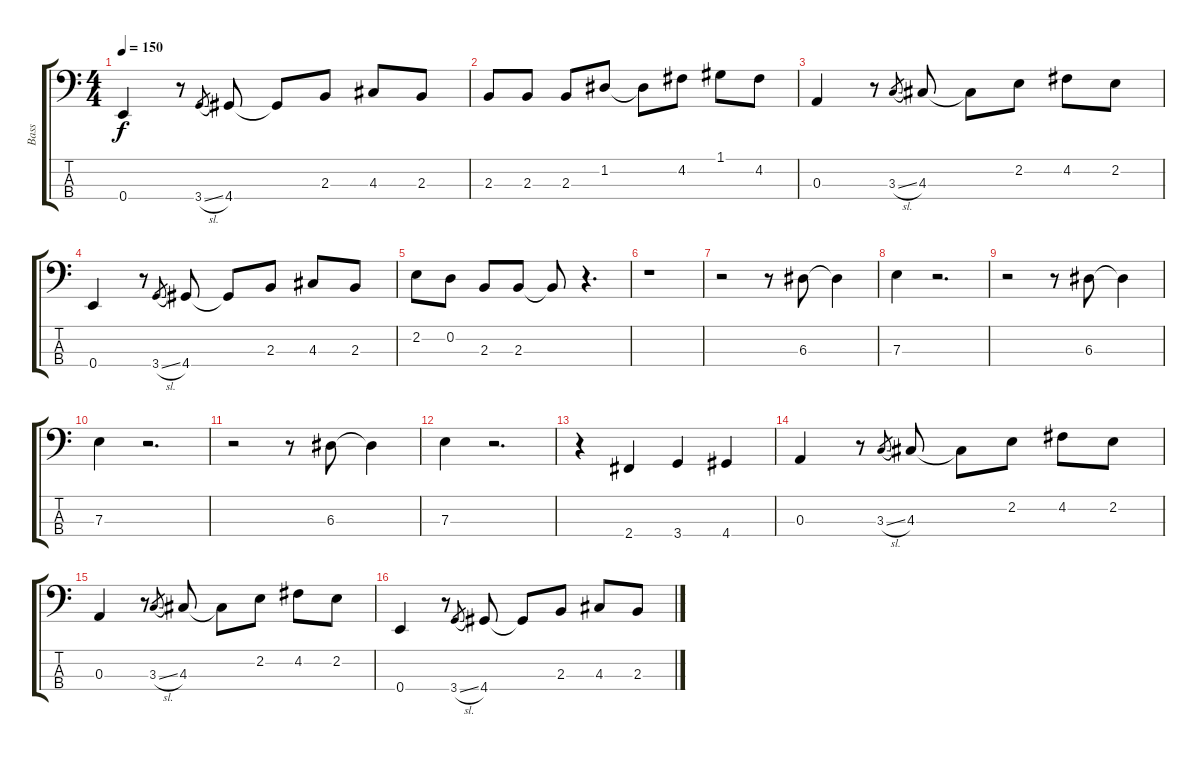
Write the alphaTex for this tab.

\track ("Bass" "Bass") {instrument acousticguitarnylon}
\staff {score tabs}
\tuning (G2 D2 A1 E1) {hide}
\ts (4 4)
\tempo 150
\clef f4
\ks c
0.4.4{dy f} r.8 3.4{sl}.8{gr} 4.4.8 4.4{t}.8 2.3.8 4.3.8 2.3.8 |
2.3.8 2.3.8 2.3.8 1.2.8 1.2{t}.8 4.2.8 1.1.8 4.2.8 |
0.3.4 r.8 3.3{sl}.8{gr} 4.3.8 4.3{t}.8 2.2.8 4.2.8 2.2.8 |
0.4.4 r.8 3.4{sl}.8{gr} 4.4.8 4.4{t}.8 2.3.8 4.3.8 2.3.8 |
2.2.8 0.2.8 2.3.8 2.3.8 2.3{t}.8 r.4{d} |
r.1 |
r.2 r.8 6.3.8 6.3{t}.4 |
7.3.4 r.2{d} |
r.2 r.8 6.3.8 6.3{t}.4 |
7.3.4 r.2{d} |
r.2 r.8 6.3.8 6.3{t}.4 |
7.3.4 r.2{d} |
r.4 2.4.4 3.4.4 4.4.4 |
0.3.4 r.8 3.3{sl}.8{gr} 4.3.8 4.3{t}.8 2.2.8 4.2.8 2.2.8 |
0.3.4 r.8 3.3{sl}.8{gr} 4.3.8 4.3{t}.8 2.2.8 4.2.8 2.2.8 |
0.4.4 r.8 3.4{sl}.8{gr} 4.4.8 4.4{t}.8 2.3.8 4.3.8 2.3.8
